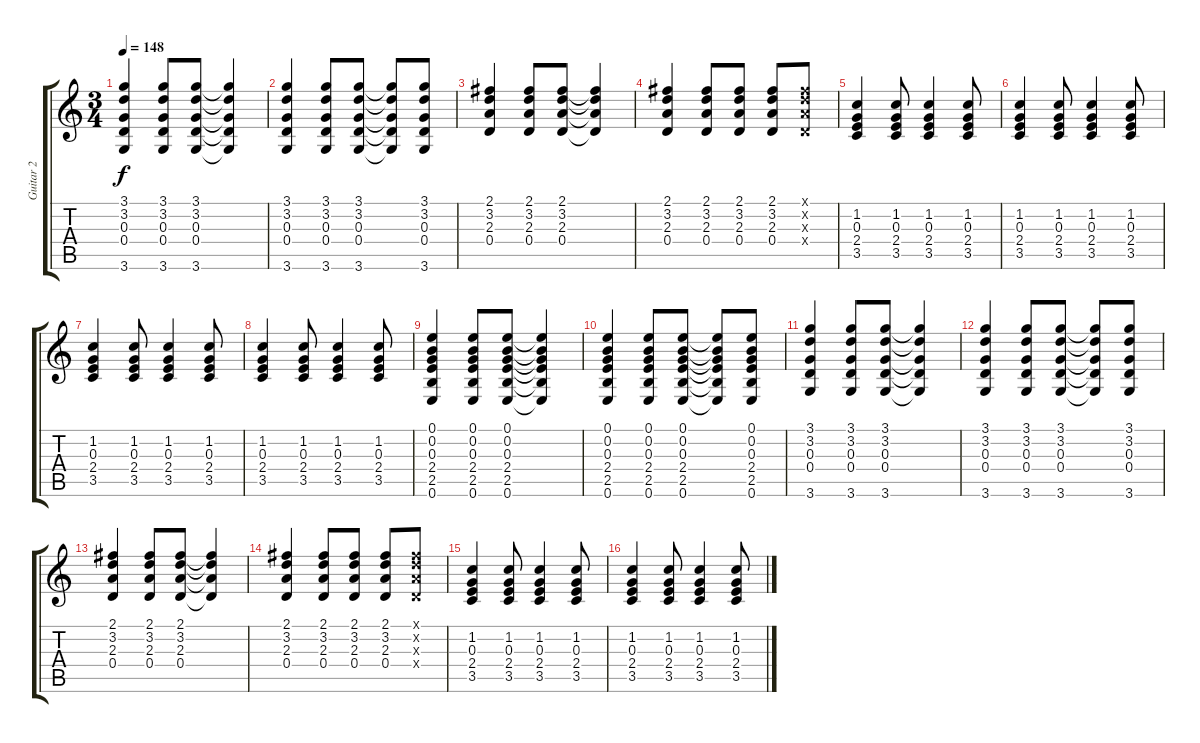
\track ("Guitar 2" "Guitar 2") {instrument overdrivenguitar}
\staff {score tabs}
\tuning (E4 B3 G3 D3 A2 E2) {hide}
\ts (3 4)
\tempo 148
\clef g2
\ks c
(3.1 3.2 0.3 0.4 3.6).4{dy f} (3.1 3.2 0.3 0.4 3.6).8 (3.1 3.2 0.3 0.4 3.6).8 (3.1{t} 3.2{t} 0.3{t} 0.4{t} 3.6{t}).4 |
(3.1 3.2 0.3 0.4 3.6).4 (3.1 3.2 0.3 0.4 3.6).8 (3.1 3.2 0.3 0.4 3.6).8 (3.1{t} 3.2{t} 0.3{t} 0.4{t} 3.6{t}).8 (3.1 3.2 0.3 0.4 3.6).8 |
(2.1 3.2 2.3 0.4).4 (2.1 3.2 2.3 0.4).8 (2.1 3.2 2.3 0.4).8 (2.1{t} 3.2{t} 2.3{t} 0.4{t}).4 |
(2.1 3.2 2.3 0.4).4 (2.1 3.2 2.3 0.4).8 (2.1 3.2 2.3 0.4).8 (2.1 3.2 2.3 0.4).8 (2.1{x} 3.2{x} 2.3{x} 0.4{x}).8 |
(1.2 0.3 2.4 3.5).4 (1.2 0.3 2.4 3.5).8 (1.2 0.3 2.4 3.5).4 (1.2 0.3 2.4 3.5).8 |
(1.2 0.3 2.4 3.5).4 (1.2 0.3 2.4 3.5).8 (1.2 0.3 2.4 3.5).4 (1.2 0.3 2.4 3.5).8 |
(1.2 0.3 2.4 3.5).4 (1.2 0.3 2.4 3.5).8 (1.2 0.3 2.4 3.5).4 (1.2 0.3 2.4 3.5).8 |
(1.2 0.3 2.4 3.5).4 (1.2 0.3 2.4 3.5).8 (1.2 0.3 2.4 3.5).4 (1.2 0.3 2.4 3.5).8 |
(0.1 0.2 0.3 2.4 2.5 0.6).4 (0.1 0.2 0.3 2.4 2.5 0.6).8 (0.1 0.2 0.3 2.4 2.5 0.6).8 (0.1{t} 0.2{t} 0.3{t} 2.4{t} 2.5{t} 0.6{t}).4 |
(0.1 0.2 0.3 2.4 2.5 0.6).4 (0.1 0.2 0.3 2.4 2.5 0.6).8 (0.1 0.2 0.3 2.4 2.5 0.6).8 (0.1{t} 0.2{t} 0.3{t} 2.4{t} 2.5{t} 0.6{t}).8 (0.1 0.2 0.3 2.4 2.5 0.6).8 |
(3.1 3.2 0.3 0.4 3.6).4 (3.1 3.2 0.3 0.4 3.6).8 (3.1 3.2 0.3 0.4 3.6).8 (3.1{t} 3.2{t} 0.3{t} 0.4{t} 3.6{t}).4 |
(3.1 3.2 0.3 0.4 3.6).4 (3.1 3.2 0.3 0.4 3.6).8 (3.1 3.2 0.3 0.4 3.6).8 (3.1{t} 3.2{t} 0.3{t} 0.4{t} 3.6{t}).8 (3.1 3.2 0.3 0.4 3.6).8 |
(2.1 3.2 2.3 0.4).4 (2.1 3.2 2.3 0.4).8 (2.1 3.2 2.3 0.4).8 (2.1{t} 3.2{t} 2.3{t} 0.4{t}).4 |
(2.1 3.2 2.3 0.4).4 (2.1 3.2 2.3 0.4).8 (2.1 3.2 2.3 0.4).8 (2.1 3.2 2.3 0.4).8 (2.1{x} 3.2{x} 2.3{x} 0.4{x}).8 |
(1.2 0.3 2.4 3.5).4 (1.2 0.3 2.4 3.5).8 (1.2 0.3 2.4 3.5).4 (1.2 0.3 2.4 3.5).8 |
(1.2 0.3 2.4 3.5).4 (1.2 0.3 2.4 3.5).8 (1.2 0.3 2.4 3.5).4 (1.2 0.3 2.4 3.5).8
